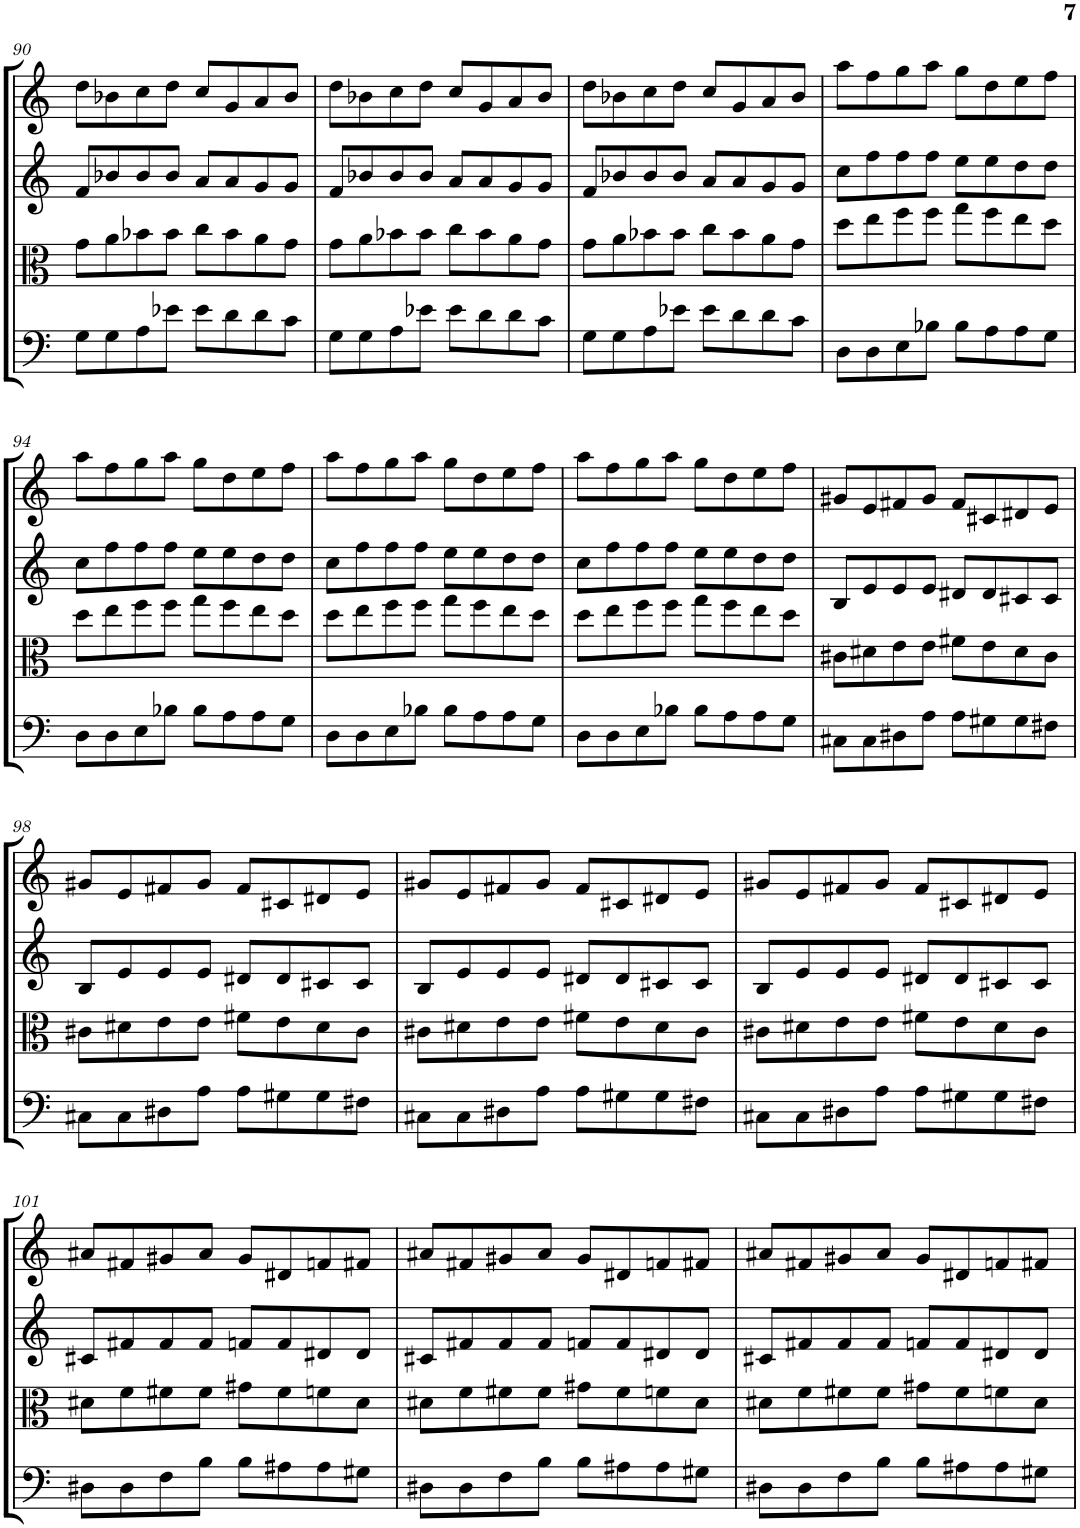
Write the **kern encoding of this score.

**kern	**kern	**kern	**kern
*part4	*part3	*part2	*part1
*staff4	*staff3	*staff2	*staff1
*I"Violoncello	*I"Viola	*I"Violin II	*I"Violin I
*I'Vc	*I'Vla	*I'Vln	*I'Vln
!!LO:PB:g=z
*clefF4	*clefC3	*clefG2	*clefG2
*k[]	*k[]	*k[]	*k[]
*M4/4	*M4/4	*M4/4	*M4/4
=90	=90	=90	=90
8G\L	8g\L	8f/L	8dd\L
8G\	8a\	8b-X/	8b-X\
8A\	8b-X\	8b-/	8cc\
8e-X\J	8b-\J	8b-/J	8dd\J
8e-\L	8cc\L	8a/L	8cc/L
8d\	8b-\	8a/	8g/
8d\	8a\	8g/	8a/
8c\J	8g\J	8g/J	8b-/J
=91	=91	=91	=91
8G\L	8g\L	8f/L	8dd\L
8G\	8a\	8b-X/	8b-X\
8A\	8b-X\	8b-/	8cc\
8e-X\J	8b-\J	8b-/J	8dd\J
8e-\L	8cc\L	8a/L	8cc/L
8d\	8b-\	8a/	8g/
8d\	8a\	8g/	8a/
8c\J	8g\J	8g/J	8b-/J
=92	=92	=92	=92
8G\L	8g\L	8f/L	8dd\L
8G\	8a\	8b-X/	8b-X\
8A\	8b-X\	8b-/	8cc\
8e-X\J	8b-\J	8b-/J	8dd\J
8e-\L	8cc\L	8a/L	8cc/L
8d\	8b-\	8a/	8g/
8d\	8a\	8g/	8a/
8c\J	8g\J	8g/J	8b-/J
=93	=93	=93	=93
8D\L	8dd\L	8cc\L	8aa\L
8D\	8ee\	8ff\	8ff\
8E\	8ff\	8ff\	8gg\
8B-X\J	8ff\J	8ff\J	8aa\J
8B-\L	8gg\L	8ee\L	8gg\L
8A\	8ff\	8ee\	8dd\
8A\	8ee\	8dd\	8ee\
8G\J	8dd\J	8dd\J	8ff\J
!!LO:LB:g=z
=94	=94	=94	=94
8D\L	8dd\L	8cc\L	8aa\L
8D\	8ee\	8ff\	8ff\
8E\	8ff\	8ff\	8gg\
8B-X\J	8ff\J	8ff\J	8aa\J
8B-\L	8gg\L	8ee\L	8gg\L
8A\	8ff\	8ee\	8dd\
8A\	8ee\	8dd\	8ee\
8G\J	8dd\J	8dd\J	8ff\J
=95	=95	=95	=95
8D\L	8dd\L	8cc\L	8aa\L
8D\	8ee\	8ff\	8ff\
8E\	8ff\	8ff\	8gg\
8B-X\J	8ff\J	8ff\J	8aa\J
8B-\L	8gg\L	8ee\L	8gg\L
8A\	8ff\	8ee\	8dd\
8A\	8ee\	8dd\	8ee\
8G\J	8dd\J	8dd\J	8ff\J
=96	=96	=96	=96
8D\L	8dd\L	8cc\L	8aa\L
8D\	8ee\	8ff\	8ff\
8E\	8ff\	8ff\	8gg\
8B-X\J	8ff\J	8ff\J	8aa\J
8B-\L	8gg\L	8ee\L	8gg\L
8A\	8ff\	8ee\	8dd\
8A\	8ee\	8dd\	8ee\
8G\J	8dd\J	8dd\J	8ff\J
=97	=97	=97	=97
8C#X\L	8c#X\L	8B/L	8g#X/L
8C#\	8d#X\	8e/	8e/
8D#X\	8e\	8e/	8f#X/
8A\J	8e\J	8e/J	8g#/J
8A\L	8f#X\L	8d#X/L	8f#/L
8G#X\	8e\	8d#/	8c#X/
8G#\	8d#\	8c#X/	8d#X/
8F#X\J	8c#\J	8c#/J	8e/J
!!LO:LB:g=z
=98	=98	=98	=98
8C#X\L	8c#X\L	8B/L	8g#X/L
8C#\	8d#X\	8e/	8e/
8D#X\	8e\	8e/	8f#X/
8A\J	8e\J	8e/J	8g#/J
8A\L	8f#X\L	8d#X/L	8f#/L
8G#X\	8e\	8d#/	8c#X/
8G#\	8d#\	8c#X/	8d#X/
8F#X\J	8c#\J	8c#/J	8e/J
=99	=99	=99	=99
8C#X\L	8c#X\L	8B/L	8g#X/L
8C#\	8d#X\	8e/	8e/
8D#X\	8e\	8e/	8f#X/
8A\J	8e\J	8e/J	8g#/J
8A\L	8f#X\L	8d#X/L	8f#/L
8G#X\	8e\	8d#/	8c#X/
8G#\	8d#\	8c#X/	8d#X/
8F#X\J	8c#\J	8c#/J	8e/J
=100	=100	=100	=100
8C#X\L	8c#X\L	8B/L	8g#X/L
8C#\	8d#X\	8e/	8e/
8D#X\	8e\	8e/	8f#X/
8A\J	8e\J	8e/J	8g#/J
8A\L	8f#X\L	8d#X/L	8f#/L
8G#X\	8e\	8d#/	8c#X/
8G#\	8d#\	8c#X/	8d#X/
8F#X\J	8c#\J	8c#/J	8e/J
!!LO:LB:g=z
=101	=101	=101	=101
8D#X\L	8d#X\L	8c#X/L	8a#X/L
8D#\	8f\	8f#X/	8f#X/
8F\	8f#X\	8f#/	8g#X/
8B\J	8f#\J	8f#/J	8a#/J
8B\L	8g#X\L	8fn/L	8g#/L
8A#X\	8f#\	8f/	8d#X/
8A#\	8fn\	8d#X/	8fn/
8G#X\J	8d#\J	8d#/J	8f#X/J
=102	=102	=102	=102
8D#X\L	8d#X\L	8c#X/L	8a#X/L
8D#\	8f\	8f#X/	8f#X/
8F\	8f#X\	8f#/	8g#X/
8B\J	8f#\J	8f#/J	8a#/J
8B\L	8g#X\L	8fn/L	8g#/L
8A#X\	8f#\	8f/	8d#X/
8A#\	8fn\	8d#X/	8fn/
8G#X\J	8d#\J	8d#/J	8f#X/J
=103	=103	=103	=103
8D#X\L	8d#X\L	8c#X/L	8a#X/L
8D#\	8f\	8f#X/	8f#X/
8F\	8f#X\	8f#/	8g#X/
8B\J	8f#\J	8f#/J	8a#/J
8B\L	8g#X\L	8fn/L	8g#/L
8A#X\	8f#\	8f/	8d#X/
8A#\	8fn\	8d#X/	8fn/
8G#X\J	8d#\J	8d#/J	8f#X/J
=	=	=	=
*-	*-	*-	*-
